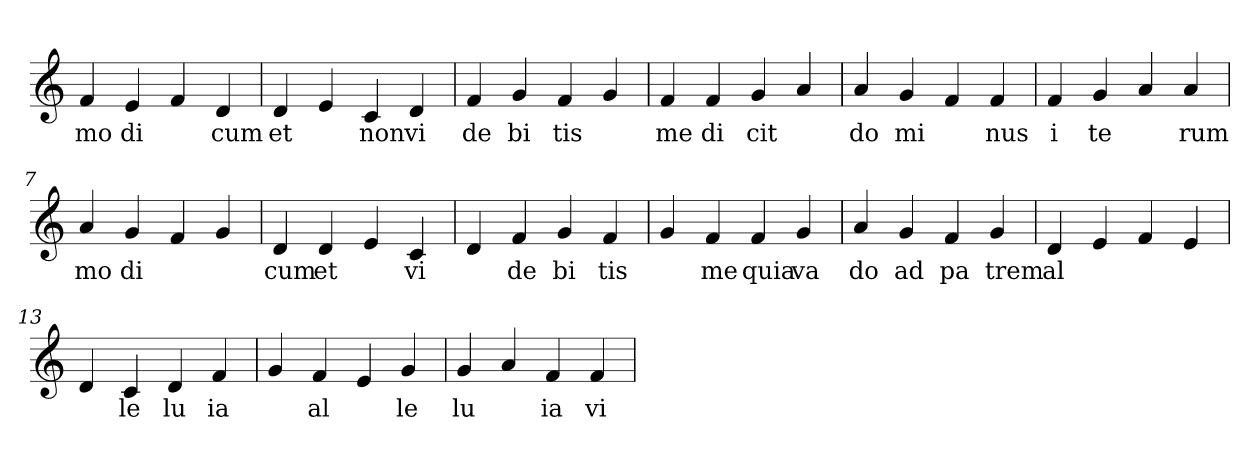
**kern	**text
*part1	*part1
*staff1	*staff1
*clefG2	*
=1	=1
4f	mo
4e	di
4f	.
4d	cum
=2	=2
4d	et
4e	.
4c	non
4d	vi
=3	=3
4f	de
4g	bi
4f	tis
4g	.
=4	=4
4f	me
4f	di
4g	cit
4a	.
=5	=5
4a	do
4g	mi
4f	.
4f	nus
=6	=6
4f	i
4g	te
4a	.
4a	rum
=7	=7
4a	mo
4g	di
4f	.
4g	.
=8	=8
4d	cum
4d	et
4e	.
4c	vi
=9	=9
4d	.
4f	de
4g	bi
4f	tis
=10	=10
4g	.
4f	me
4f	quia
4g	va
=11	=11
4a	do
4g	ad
4f	pa
4g	trem
=12	=12
4d	al
4e	.
4f	.
4e	.
=13	=13
4d	.
4c	le
4d	lu
4f	ia
=14	=14
4g	.
4f	al
4e	.
4g	le
=15	=15
4g	lu
4a	.
4f	ia
4f	vi
=	=
*-	*-
